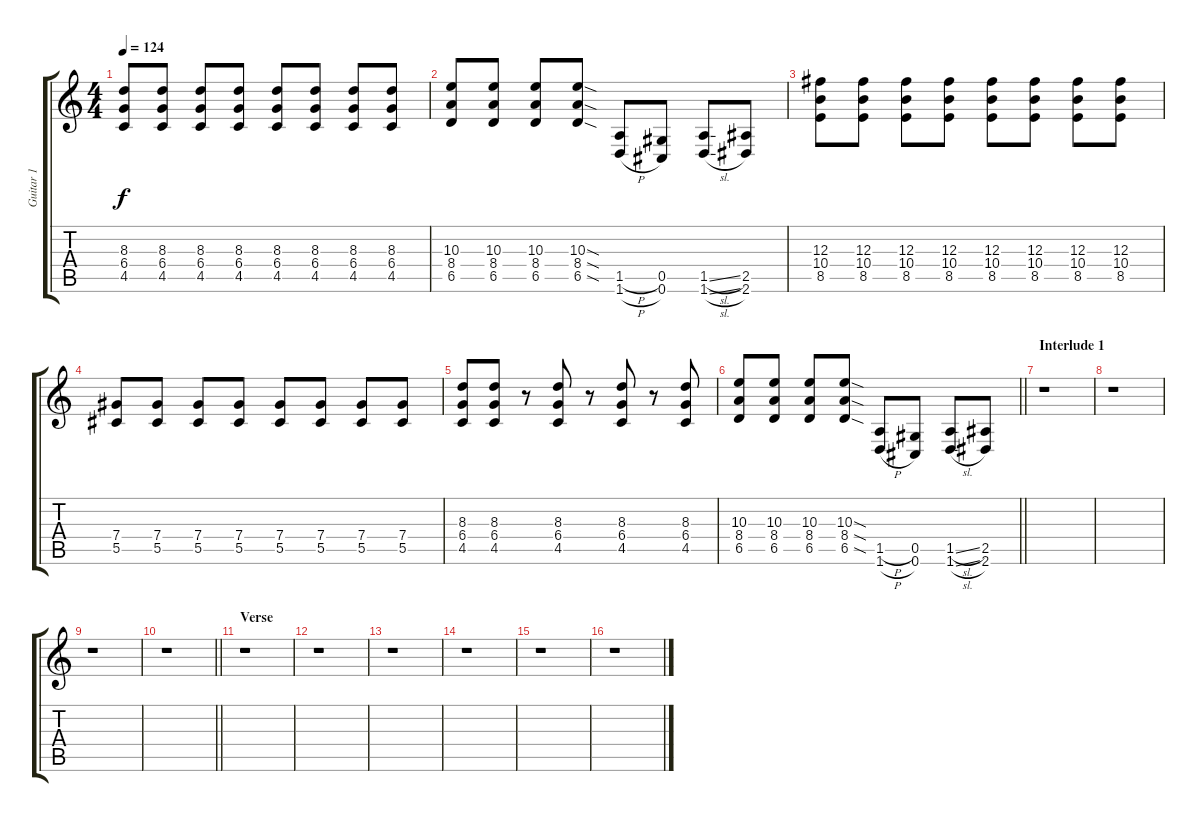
\track ("Guitar 1" "Guitar 1") {instrument distortionguitar}
\staff {score tabs}
\tuning (Eb4 Bb3 Gb3 Db3 Ab2 Db2) {hide}
\ts (4 4)
\tempo 124
\clef g2
\ks c
(8.3 6.4 4.5).8{dy f} (8.3 6.4 4.5).8 (8.3 6.4 4.5).8 (8.3 6.4 4.5).8 (8.3 6.4 4.5).8 (8.3 6.4 4.5).8 (8.3 6.4 4.5).8 (8.3 6.4 4.5).8 |
(10.3 8.4 6.5).8 (10.3 8.4 6.5).8 (10.3 8.4 6.5).8 (10.3{sod} 8.4{sod} 6.5{sod}).8 (1.5{h} 1.6{h}).8 (0.5 0.6).8 (1.5{sl} 1.6{sl}).8 (2.5 2.6).8 |
(12.3 10.4 8.5).8 (12.3 10.4 8.5).8 (12.3 10.4 8.5).8 (12.3 10.4 8.5).8 (12.3 10.4 8.5).8 (12.3 10.4 8.5).8 (12.3 10.4 8.5).8 (12.3 10.4 8.5).8 |
(7.4 5.5).8 (7.4 5.5).8 (7.4 5.5).8 (7.4 5.5).8 (7.4 5.5).8 (7.4 5.5).8 (7.4 5.5).8 (7.4 5.5).8 |
(8.3 6.4 4.5).8 (8.3 6.4 4.5).8 r.8 (8.3 6.4 4.5).8 r.8 (8.3 6.4 4.5).8 r.8 (8.3 6.4 4.5).8 |
\barLineRight lightlight
(10.3 8.4 6.5).8 (10.3 8.4 6.5).8 (10.3 8.4 6.5).8 (10.3{sod} 8.4{sod} 6.5{sod}).8 (1.5{h} 1.6{h}).8 (0.5 0.6).8 (1.5{sl} 1.6{sl}).8 (2.5 2.6).8 |
\section ("" "Interlude 1")
r.1 |
r.1 |
r.1 |
\barLineRight lightlight
r.1 |
\section ("" "Verse")
r.1 |
r.1 |
r.1 |
r.1 |
r.1 |
r.1
